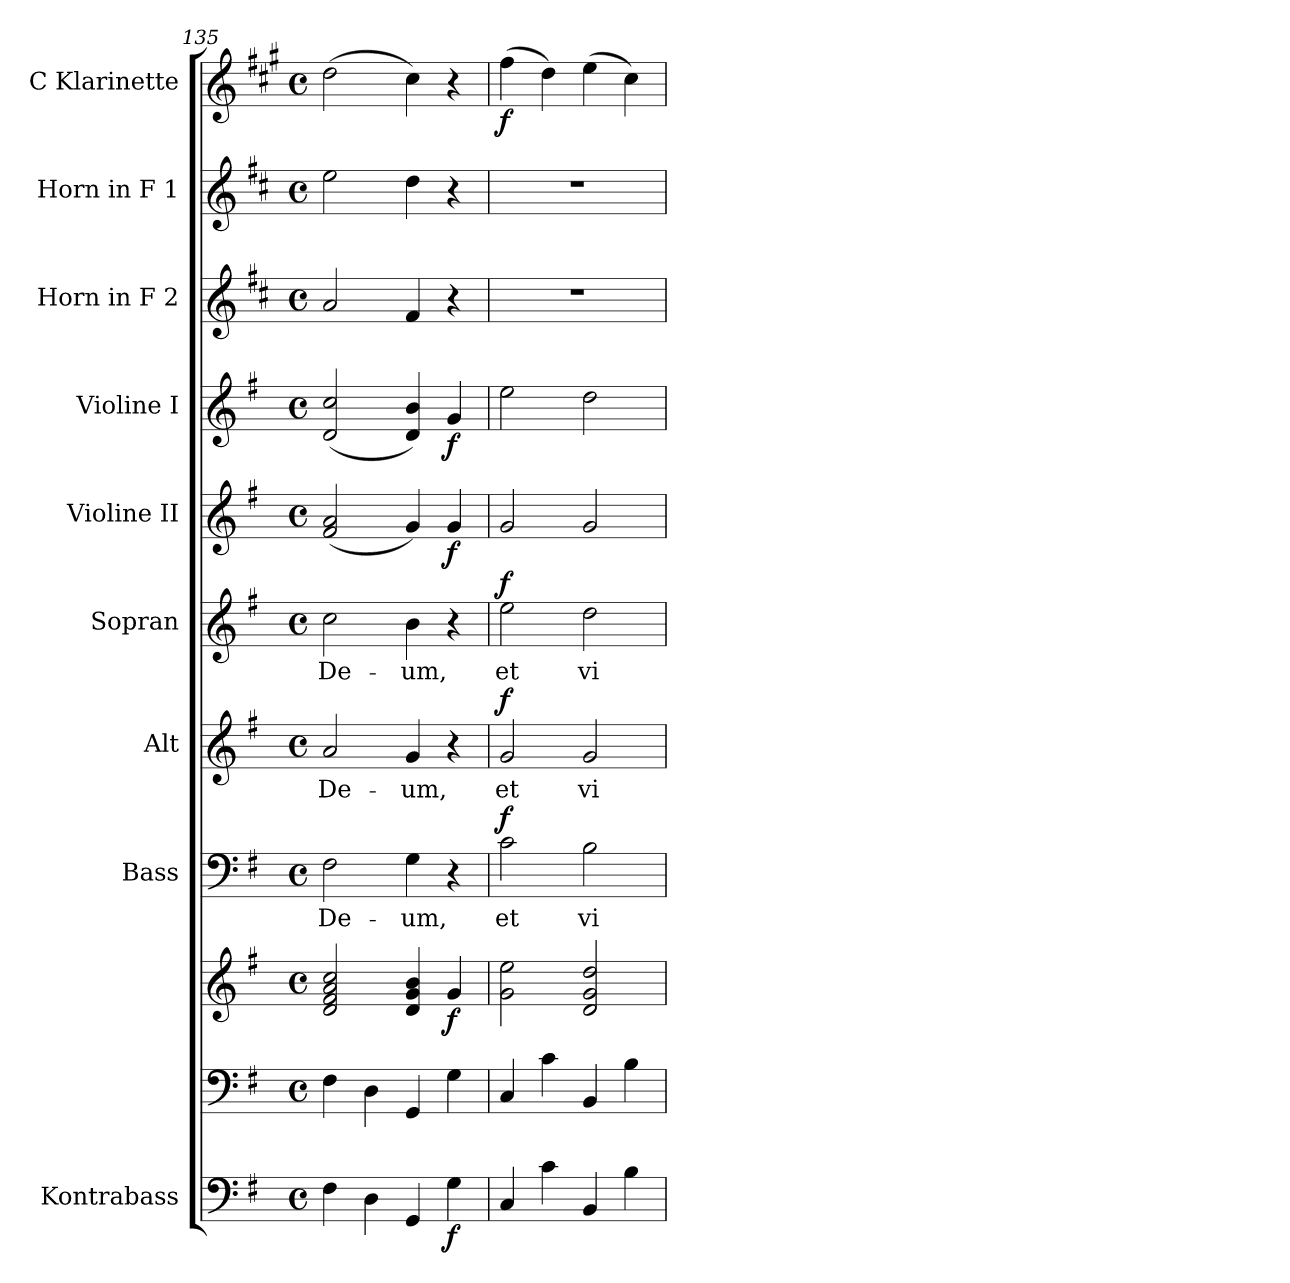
**kern	**dynam	**kern	**kern	**dynam	**kern	**text	**dynam	**kern	**text	**dynam	**kern	**text	**dynam	**kern	**dynam	**kern	**dynam	**kern	**kern	**kern	**dynam
*part10	*part10	*part9	*part9	*part9	*part8	*part8	*part8	*part7	*part7	*part7	*part6	*part6	*part6	*part5	*part5	*part4	*part4	*part3	*part2	*part1	*part1
*staff11	*staff11	*staff10	*staff9	*staff9/10	*staff8	*staff8	*staff8	*staff7	*staff7	*staff7	*staff6	*staff6	*staff6	*staff5	*staff5	*staff4	*staff4	*staff3	*staff2	*staff1	*staff1
*I"Kontrabass	*	*	*	*	*I"Bass	*	*	*I"Alt	*	*	*I"Sopran	*	*	*I"Violine II	*	*I"Violine I	*	*I"Horn in F 2	*I"Horn in F 1	*I"C Klarinette	*
*I'Kb.	*	*	*	*	*I'B.	*	*	*I'A.	*	*	*I'S.	*	*	*I'Vl. II	*	*I'Vl. I	*	*	*	*I'Kl.	*
*clefF4	*	*clefF4	*clefG2	*	*clefF4	*	*	*clefG2	*	*	*clefG2	*	*	*clefG2	*	*clefG2	*	*clefG2	*clefG2	*clefG2	*
*ITrd7c12	*	*	*	*	*	*	*	*	*	*	*	*	*	*	*	*	*	*ITrd4c7	*ITrd4c7	*ITrd1c2	*
*k[f#]	*	*k[f#]	*k[f#]	*	*k[f#]	*	*	*k[f#]	*	*	*k[f#]	*	*	*k[f#]	*	*k[f#]	*	*k[f#]	*k[f#]	*k[f#]	*
*G:	*	*G:	*G:	*	*G:	*	*	*G:	*	*	*G:	*	*	*G:	*	*G:	*	*G:	*G:	*G:	*
*M4/4	*	*M4/4	*M4/4	*	*M4/4	*	*	*M4/4	*	*	*M4/4	*	*	*M4/4	*	*M4/4	*	*M4/4	*M4/4	*M4/4	*
*met(c)	*	*met(c)	*met(c)	*	*met(c)	*	*	*met(c)	*	*	*met(c)	*	*	*met(c)	*	*met(c)	*	*met(c)	*met(c)	*met(c)	*
=135	=135	=135	=135	=135	=135	=135	=135	=135	=135	=135	=135	=135	=135	=135	=135	=135	=135	=135	=135	=135	=135
!	!	!	!	!	!	!LO:LY:b	!	!	!LO:LY:b	!	!	!LO:LY:b	!	!	!	!	!	!	!	!	!
4FF#\	.	4F#\	2d/ 2f#/ 2a/ 2cc/	.	2F#\	De-	.	2a/	De-	.	2cc\	De-	.	(2f#/ 2a/	.	(2d/ 2cc/	.	2d/	2a\	(>2cc\	.
4DD\	.	4D\	.	.	.	.	.	.	.	.	.	.	.	.	.	.	.	.	.	.	.
!	!	!	!	!	!	!LO:LY:b	!	!	!LO:LY:b	!	!	!LO:LY:b	!	!	!	!	!	!	!	!	!
4GGG/	.	4GG/	4d/ 4g/ 4b/	.	4G\	-um,	.	4g/	-um,	.	4b\	-um,	.	4g/)	.	4d/ 4b/)	.	4B/	4g\	4b\)	.
!	!LO:DY:b	!	!	!LO:DY:b	!	!	!	!	!	!	!	!	!	!	!LO:DY:b	!	!LO:DY:b	!	!	!	!
4GG\	f	4G\	4g/	f	4r	.	.	4r	.	.	4r	.	.	4g/	f	4g/	f	4r	4r	4r	.
=136	=136	=136	=136	=136	=136	=136	=136	=136	=136	=136	=136	=136	=136	=136	=136	=136	=136	=136	=136	=136	=136
!	!	!	!	!	!	!LO:LY:b	!LO:DY:a	!	!LO:LY:b	!LO:DY:a	!	!LO:LY:b	!LO:DY:a	!	!	!	!	!	!	!	!LO:DY:b
4CC/	.	4C/	2g\ 2ee\	.	2c\	et	f	2g/	et	f	2ee\	et	f	2g/	.	2ee\	.	1r	1r	(>4ee\	f
4C\	.	4c\	.	.	.	.	.	.	.	.	.	.	.	.	.	.	.	.	.	4cc\)	.
!	!	!	!	!	!	!LO:LY:b	!	!	!LO:LY:b	!	!	!LO:LY:b	!	!	!	!	!	!	!	!	!
4BBB/	.	4BB/	2d/ 2g/ 2dd/	.	2B\	vi-	.	2g/	vi-	.	2dd\	vi-	.	2g/	.	2dd\	.	.	.	(>4dd\	.
4BB\	.	4B\	.	.	.	.	.	.	.	.	.	.	.	.	.	.	.	.	.	4b\)	.
=	=	=	=	=	=	=	=	=	=	=	=	=	=	=	=	=	=	=	=	=	=
*-	*-	*-	*-	*-	*-	*-	*-	*-	*-	*-	*-	*-	*-	*-	*-	*-	*-	*-	*-	*-	*-
